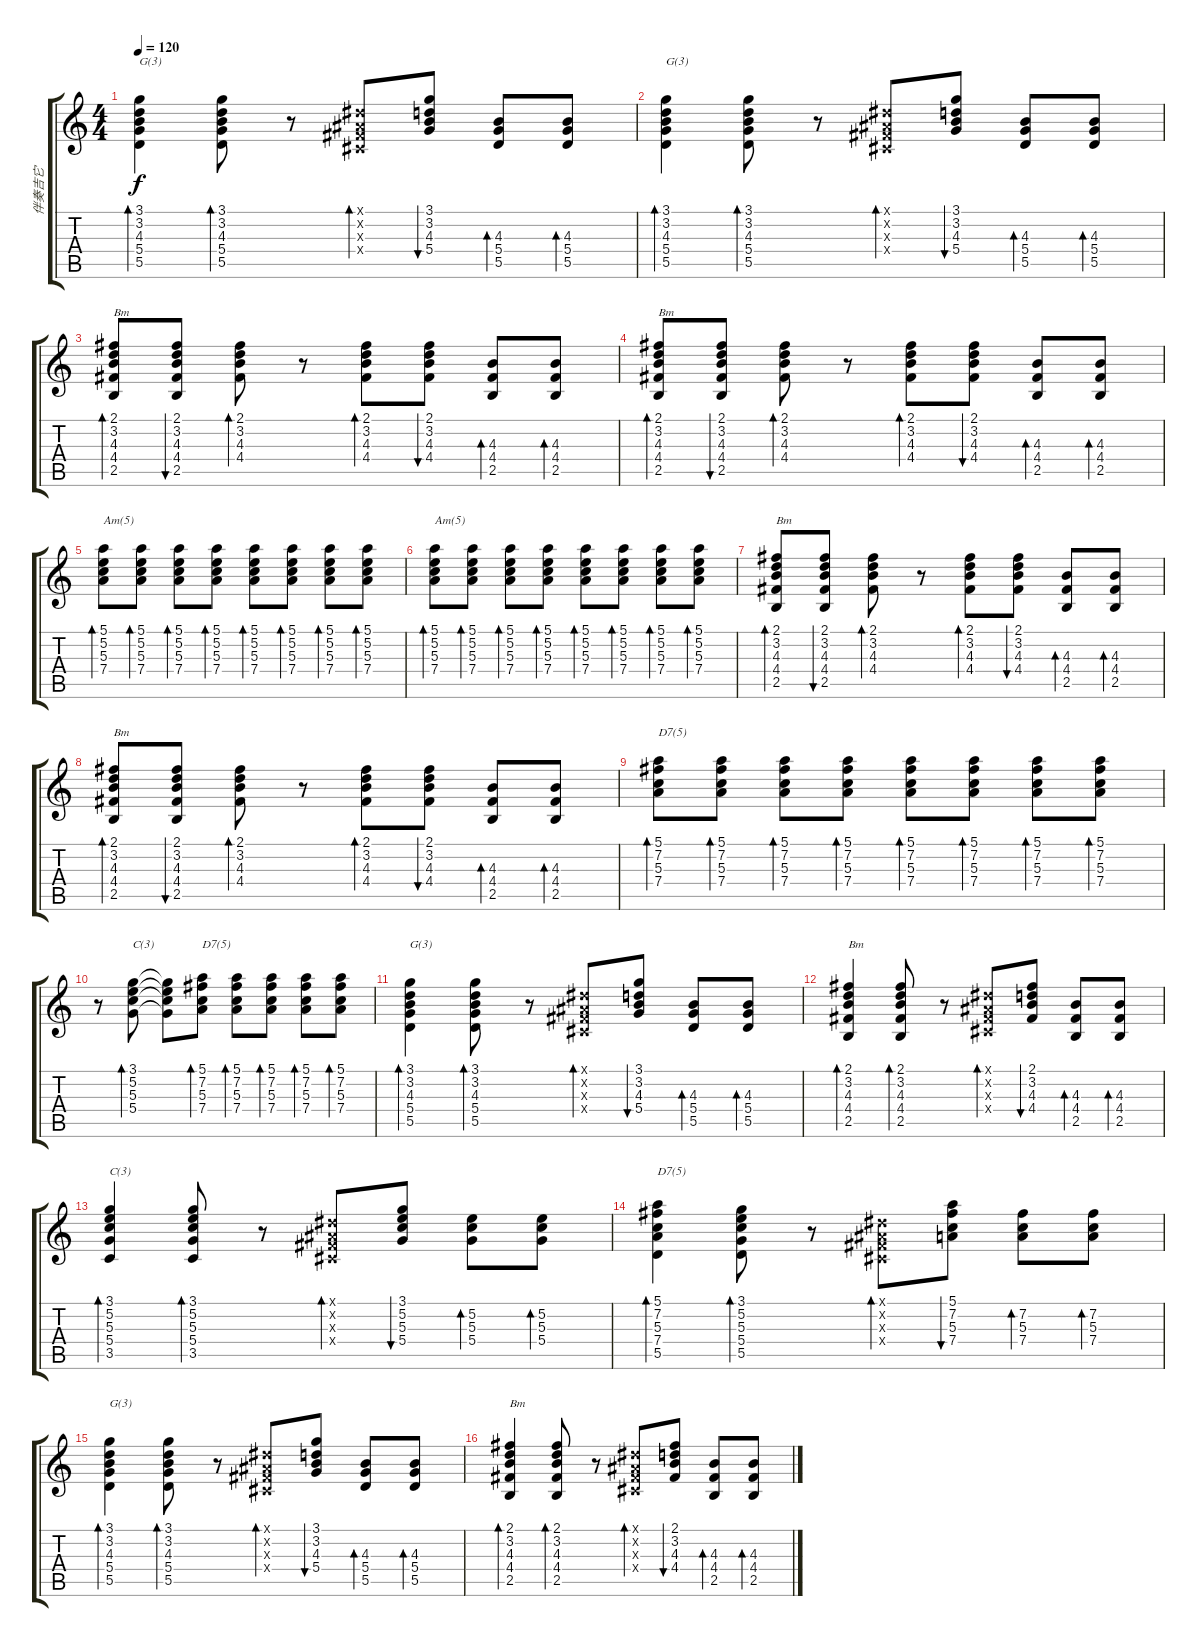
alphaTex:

\track ("伴奏吉它" "伴奏吉它") {instrument acousticguitarsteel}
\staff {score tabs}
\tuning (E4 B3 G3 D3 A2 E2) {hide}
\ts (4 4)
\tempo 120
\clef g2
\ks c
(3.1 3.2 4.3 5.4 5.5).4{bd 60 txt "G(3)" dy f} (3.1 3.2 4.3 5.4 5.5).8{bd 60} r.8 (-1.1{x} -1.2{x} -1.3{x} -1.4{x}).8{bd 60} (3.1 3.2 4.3 5.4).8{bu 120} (4.3 5.4 5.5).8{bd 60} (4.3 5.4 5.5).8{bd 60} |
(3.1 3.2 4.3 5.4 5.5).4{bd 60 txt "G(3)"} (3.1 3.2 4.3 5.4 5.5).8{bd 60} r.8 (-1.1{x} -1.2{x} -1.3{x} -1.4{x}).8{bd 60} (3.1 3.2 4.3 5.4).8{bu 120} (4.3 5.4 5.5).8{bd 60} (4.3 5.4 5.5).8{bd 60} |
(2.1 3.2 4.3 4.4 2.5).8{bd 60 txt "Bm"} (2.1 3.2 4.3 4.4 2.5).8{bu 120} (2.1 3.2 4.3 4.4).8{bd 60} r.8 (2.1 3.2 4.3 4.4).8{bd 60} (2.1 3.2 4.3 4.4).8{bu 60} (4.3 4.4 2.5).8{bd 60} (4.3 4.4 2.5).8{bd 60} |
(2.1 3.2 4.3 4.4 2.5).8{bd 60 txt "Bm"} (2.1 3.2 4.3 4.4 2.5).8{bu 120} (2.1 3.2 4.3 4.4).8{bd 60} r.8 (2.1 3.2 4.3 4.4).8{bd 60} (2.1 3.2 4.3 4.4).8{bu 60} (4.3 4.4 2.5).8{bd 60} (4.3 4.4 2.5).8{bd 60} |
(5.1 5.2 5.3 7.4).8{bd 60 txt "Am(5)"} (5.1 5.2 5.3 7.4).8{bd 60} (5.1 5.2 5.3 7.4).8{bd 60} (5.1 5.2 5.3 7.4).8{bd 60} (5.1 5.2 5.3 7.4).8{bd 60} (5.1 5.2 5.3 7.4).8{bd 60} (5.1 5.2 5.3 7.4).8{bd 60} (5.1 5.2 5.3 7.4).8{bd 60} |
(5.1 5.2 5.3 7.4).8{bd 60 txt "Am(5)"} (5.1 5.2 5.3 7.4).8{bd 60} (5.1 5.2 5.3 7.4).8{bd 60} (5.1 5.2 5.3 7.4).8{bd 60} (5.1 5.2 5.3 7.4).8{bd 60} (5.1 5.2 5.3 7.4).8{bd 60} (5.1 5.2 5.3 7.4).8{bd 60} (5.1 5.2 5.3 7.4).8{bd 60} |
(2.1 3.2 4.3 4.4 2.5).8{bd 60 txt "Bm"} (2.1 3.2 4.3 4.4 2.5).8{bu 120} (2.1 3.2 4.3 4.4).8{bd 60} r.8 (2.1 3.2 4.3 4.4).8{bd 60} (2.1 3.2 4.3 4.4).8{bu 60} (4.3 4.4 2.5).8{bd 60} (4.3 4.4 2.5).8{bd 60} |
(2.1 3.2 4.3 4.4 2.5).8{bd 60 txt "Bm"} (2.1 3.2 4.3 4.4 2.5).8{bu 120} (2.1 3.2 4.3 4.4).8{bd 60} r.8 (2.1 3.2 4.3 4.4).8{bd 60} (2.1 3.2 4.3 4.4).8{bu 60} (4.3 4.4 2.5).8{bd 60} (4.3 4.4 2.5).8{bd 60} |
(5.1 7.2 5.3 7.4).8{bd 60 txt "D7(5)"} (5.1 7.2 5.3 7.4).8{bd 60} (5.1 7.2 5.3 7.4).8{bd 60} (5.1 7.2 5.3 7.4).8{bd 60} (5.1 7.2 5.3 7.4).8{bd 60} (5.1 7.2 5.3 7.4).8{bd 60} (5.1 7.2 5.3 7.4).8{bd 60} (5.1 7.2 5.3 7.4).8{bd 60} |
r.8 (3.1 5.2 5.3 5.4).8{bd 60 txt "C(3)"} (3.1{t} 5.2{t} 5.3{t} 5.4{t}).8 (5.1 7.2 5.3 7.4).8{bd 60 txt "D7(5)"} (5.1 7.2 5.3 7.4).8{bd 60} (5.1 7.2 5.3 7.4).8{bd 60} (5.1 7.2 5.3 7.4).8{bd 60} (5.1 7.2 5.3 7.4).8{bd 60} |
(3.1 3.2 4.3 5.4 5.5).4{bd 60 txt "G(3)"} (3.1 3.2 4.3 5.4 5.5).8{bd 60} r.8 (-1.1{x} -1.2{x} -1.3{x} -1.4{x}).8{bd 60} (3.1 3.2 4.3 5.4).8{bu 120} (4.3 5.4 5.5).8{bd 60} (4.3 5.4 5.5).8{bd 60} |
(2.1 3.2 4.3 4.4 2.5).4{bd 60 txt "Bm"} (2.1 3.2 4.3 4.4 2.5).8{bd 60} r.8 (-1.1{x} -1.2{x} -1.3{x} -1.4{x}).8{bd 60} (2.1 3.2 4.3 4.4).8{bu 120} (4.3 4.4 2.5).8{bd 60} (4.3 4.4 2.5).8{bd 60} |
(3.1 5.2 5.3 5.4 3.5).4{bd 60 txt "C(3)"} (3.1 5.2 5.3 5.4 3.5).8{bd 60} r.8 (-1.1{x} -1.2{x} -1.3{x} -1.4{x}).8{bd 60} (3.1 5.2 5.3 5.4).8{bu 120} (5.2 5.3 5.4).8{bd 60} (5.2 5.3 5.4).8{bd 60} |
(5.1 7.2 5.3 7.4 5.5).4{bd 60 txt "D7(5)"} (3.1 5.2 5.3 5.4 5.5).8{bd 60} r.8 (-1.1{x} -1.2{x} -1.3{x} -1.4{x}).8{bd 60} (5.1 7.2 5.3 7.4).8{bu 120} (7.2 5.3 7.4).8{bd 60} (7.2 5.3 7.4).8{bd 60} |
(3.1 3.2 4.3 5.4 5.5).4{bd 60 txt "G(3)"} (3.1 3.2 4.3 5.4 5.5).8{bd 60} r.8 (-1.1{x} -1.2{x} -1.3{x} -1.4{x}).8{bd 60} (3.1 3.2 4.3 5.4).8{bu 120} (4.3 5.4 5.5).8{bd 60} (4.3 5.4 5.5).8{bd 60} |
(2.1 3.2 4.3 4.4 2.5).4{bd 60 txt "Bm"} (2.1 3.2 4.3 4.4 2.5).8{bd 60} r.8 (-1.1{x} -1.2{x} -1.3{x} -1.4{x}).8{bd 60} (2.1 3.2 4.3 4.4).8{bu 120} (4.3 4.4 2.5).8{bd 60} (4.3 4.4 2.5).8{bd 60}
